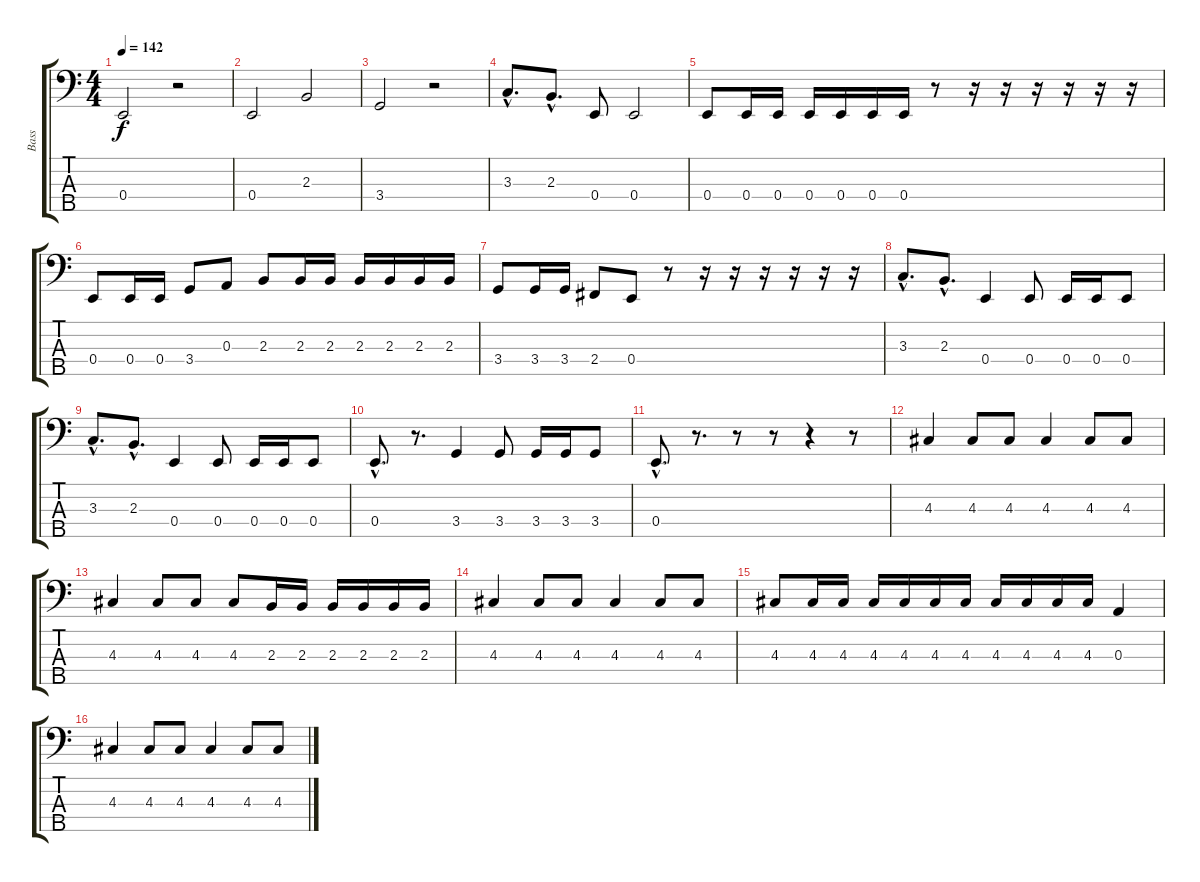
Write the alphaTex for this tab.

\track ("Bass" "Bass") {instrument electricbasspick}
\staff {score tabs}
\tuning (G2 D2 A1 E1 B0) {hide}
\ts (4 4)
\tempo 142
\clef f4
\ks c
0.4.2{dy f} r.2 |
0.4.2 2.3.2 |
3.4.2 r.2 |
3.3{hac}.8{d} 2.3{hac}.8{d} 0.4.8 0.4.2 |
0.4.8 0.4.16 0.4.16 0.4.16 0.4.16 0.4.16 0.4.16 r.8 r.16 r.16 r.16 r.16 r.16 r.16 |
0.4.8 0.4.16 0.4.16 3.4.8 0.3.8 2.3.8 2.3.16 2.3.16 2.3.16 2.3.16 2.3.16 2.3.16 |
3.4.8 3.4.16 3.4.16 2.4.8 0.4.8 r.8 r.16 r.16 r.16 r.16 r.16 r.16 |
3.3{hac}.8{d} 2.3{hac}.8{d} 0.4.4 0.4.8 0.4.16 0.4.16 0.4.8 |
3.3{hac}.8{d} 2.3{hac}.8{d} 0.4.4 0.4.8 0.4.16 0.4.16 0.4.8 |
0.4{hac}.8{d} r.8{d} 3.4.4 3.4.8 3.4.16 3.4.16 3.4.8 |
0.4{hac}.8{d} r.8{d} r.8 r.8 r.4 r.8 |
4.3.4 4.3.8 4.3.8 4.3.4 4.3.8 4.3.8 |
4.3.4 4.3.8 4.3.8 4.3.8 2.3.16 2.3.16 2.3.16 2.3.16 2.3.16 2.3.16 |
4.3.4 4.3.8 4.3.8 4.3.4 4.3.8 4.3.8 |
4.3.8 4.3.16 4.3.16 4.3.16 4.3.16 4.3.16 4.3.16 4.3.16 4.3.16 4.3.16 4.3.16 0.3.4 |
4.3.4 4.3.8 4.3.8 4.3.4 4.3.8 4.3.8
